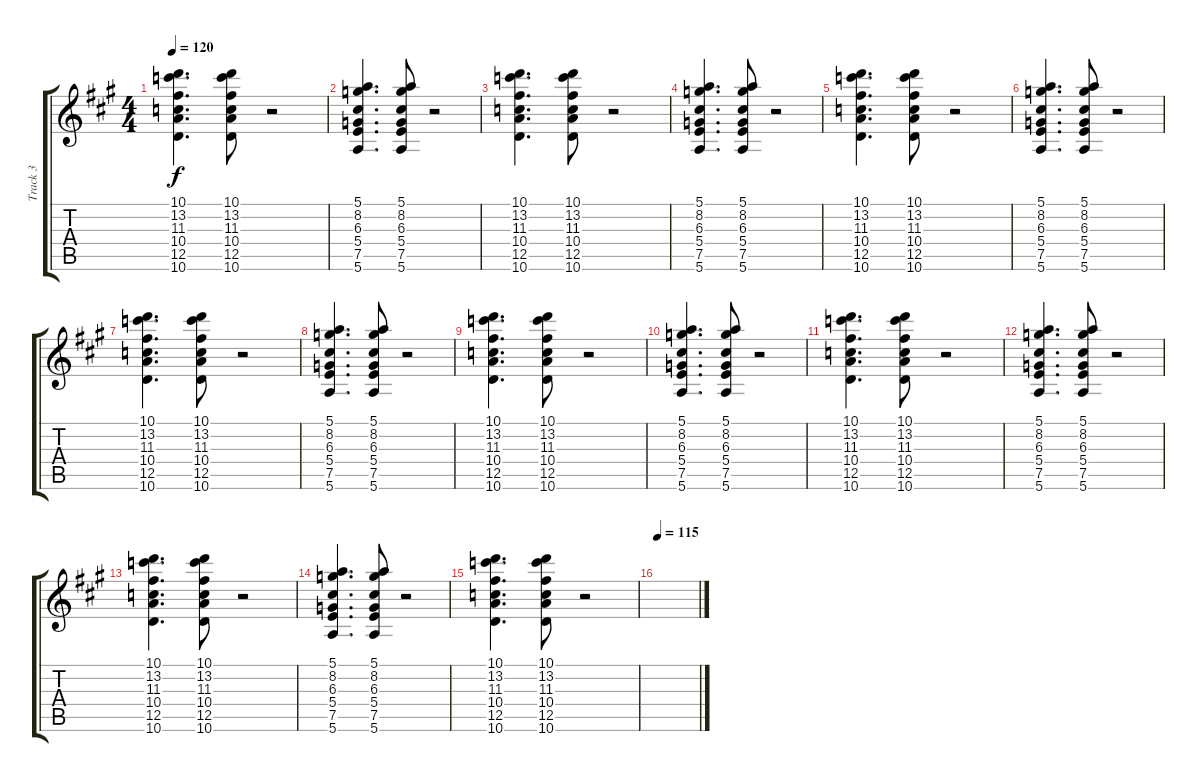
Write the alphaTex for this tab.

\track ("Track 3" "Track 3") {instrument electricguitarclean}
\staff {score tabs}
\tuning (E4 B3 G3 D3 A2 E2) {hide}
\ts (4 4)
\tempo 120
\clef g2
\ks a
(10.1 13.2 11.3 10.4 12.5 10.6).4{d dy f} (10.1 13.2 11.3 10.4 12.5 10.6).8 r.2 |
(5.1 8.2 6.3 5.4 7.5 5.6).4{d} (5.1 8.2 6.3 5.4 7.5 5.6).8 r.2 |
(10.1 13.2 11.3 10.4 12.5 10.6).4{d} (10.1 13.2 11.3 10.4 12.5 10.6).8 r.2 |
(5.1 8.2 6.3 5.4 7.5 5.6).4{d} (5.1 8.2 6.3 5.4 7.5 5.6).8 r.2 |
(10.1 13.2 11.3 10.4 12.5 10.6).4{d} (10.1 13.2 11.3 10.4 12.5 10.6).8 r.2 |
(5.1 8.2 6.3 5.4 7.5 5.6).4{d} (5.1 8.2 6.3 5.4 7.5 5.6).8 r.2 |
(10.1 13.2 11.3 10.4 12.5 10.6).4{d} (10.1 13.2 11.3 10.4 12.5 10.6).8 r.2 |
(5.1 8.2 6.3 5.4 7.5 5.6).4{d} (5.1 8.2 6.3 5.4 7.5 5.6).8 r.2 |
(10.1 13.2 11.3 10.4 12.5 10.6).4{d} (10.1 13.2 11.3 10.4 12.5 10.6).8 r.2 |
(5.1 8.2 6.3 5.4 7.5 5.6).4{d} (5.1 8.2 6.3 5.4 7.5 5.6).8 r.2 |
(10.1 13.2 11.3 10.4 12.5 10.6).4{d} (10.1 13.2 11.3 10.4 12.5 10.6).8 r.2 |
(5.1 8.2 6.3 5.4 7.5 5.6).4{d} (5.1 8.2 6.3 5.4 7.5 5.6).8 r.2 |
(10.1 13.2 11.3 10.4 12.5 10.6).4{d} (10.1 13.2 11.3 10.4 12.5 10.6).8 r.2 |
(5.1 8.2 6.3 5.4 7.5 5.6).4{d} (5.1 8.2 6.3 5.4 7.5 5.6).8 r.2 |
(10.1 13.2 11.3 10.4 12.5 10.6).4{d} (10.1 13.2 11.3 10.4 12.5 10.6).8 r.2 |
\tempo 115
